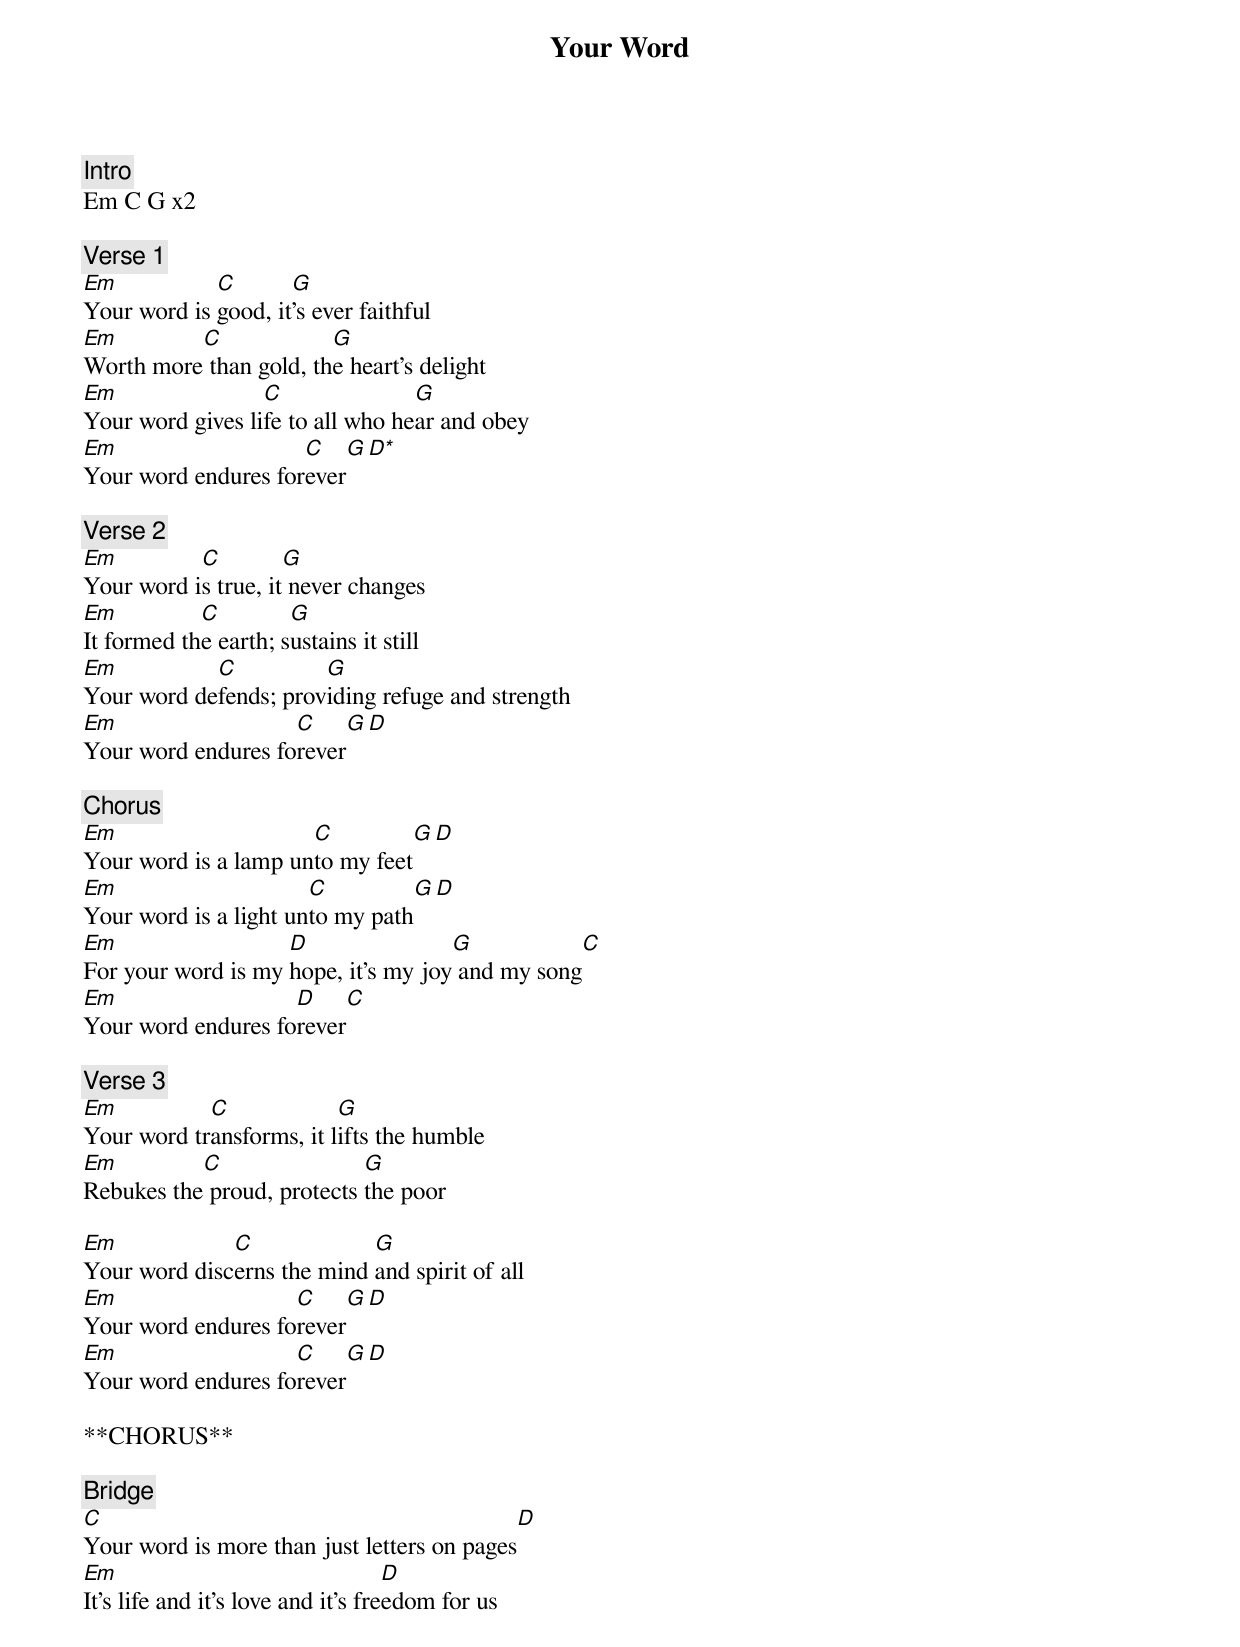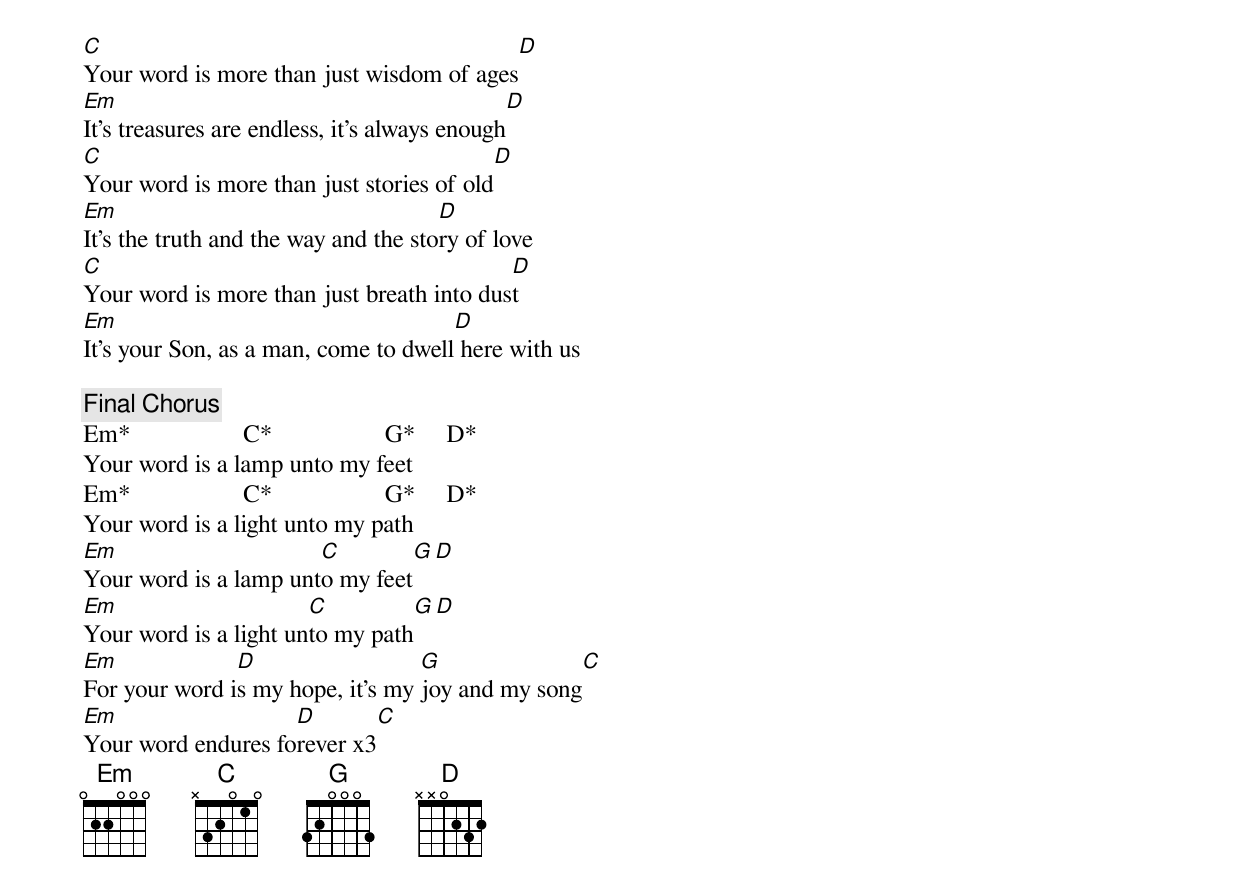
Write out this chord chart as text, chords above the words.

Your Word

[Intro]
Em C G x2

[Verse 1]
Em           C       G
Your word is good, it's ever faithful
Em        C             G
Worth more than gold, the heart's delight
Em                C               G
Your word gives life to all who hear and obey
Em                   C              G   D*
Your word endures forever

[Verse 2]
Em         C         G
Your word is true, it never changes
Em          C         G
It formed the earth; sustains it still
Em          C          G
Your word defends; providing refuge and strength
Em                  C               G   D
Your word endures forever

[Chorus]
Em                    C                    G      D
Your word is a lamp unto my feet
Em                     C                   G      D
Your word is a light unto my path
Em                  D                G               C
For your word is my hope, it's my joy and my song
Em                  D                  C
Your word endures forever

[Verse 3]
Em          C             G
Your word transforms, it lifts the humble
Em         C                G
Rebukes the proud, protects the poor

Em            C             G
Your word discerns the mind and spirit of all
Em                  C                G     D
Your word endures forever
Em                  C                G     D
Your word endures forever

**CHORUS**

[Bridge]
C                                             D
Your word is more than just letters on pages
Em                                  D
It's life and it's love and it's freedom for us
C                                           D
Your word is more than just wisdom of ages
Em                                            D
It's treasures are endless, it's always enough
C                                             D
Your word is more than just stories of old
Em                                    D
It's the truth and the way and the story of love
C                                          D
Your word is more than just breath into dust
Em                                    D
It's your Son, as a man, come to dwell here with us

[Final Chorus]
Em*                  C*                  G*     D*
Your word is a lamp unto my feet
Em*                  C*                  G*     D*
Your word is a light unto my path
Em                     C                  G      D
Your word is a lamp unto my feet
Em                     C                  G      D
Your word is a light unto my path
Em             D                  G              C
For your word is my hope, it's my joy and my song
Em                  D                C
Your word endures forever x3
